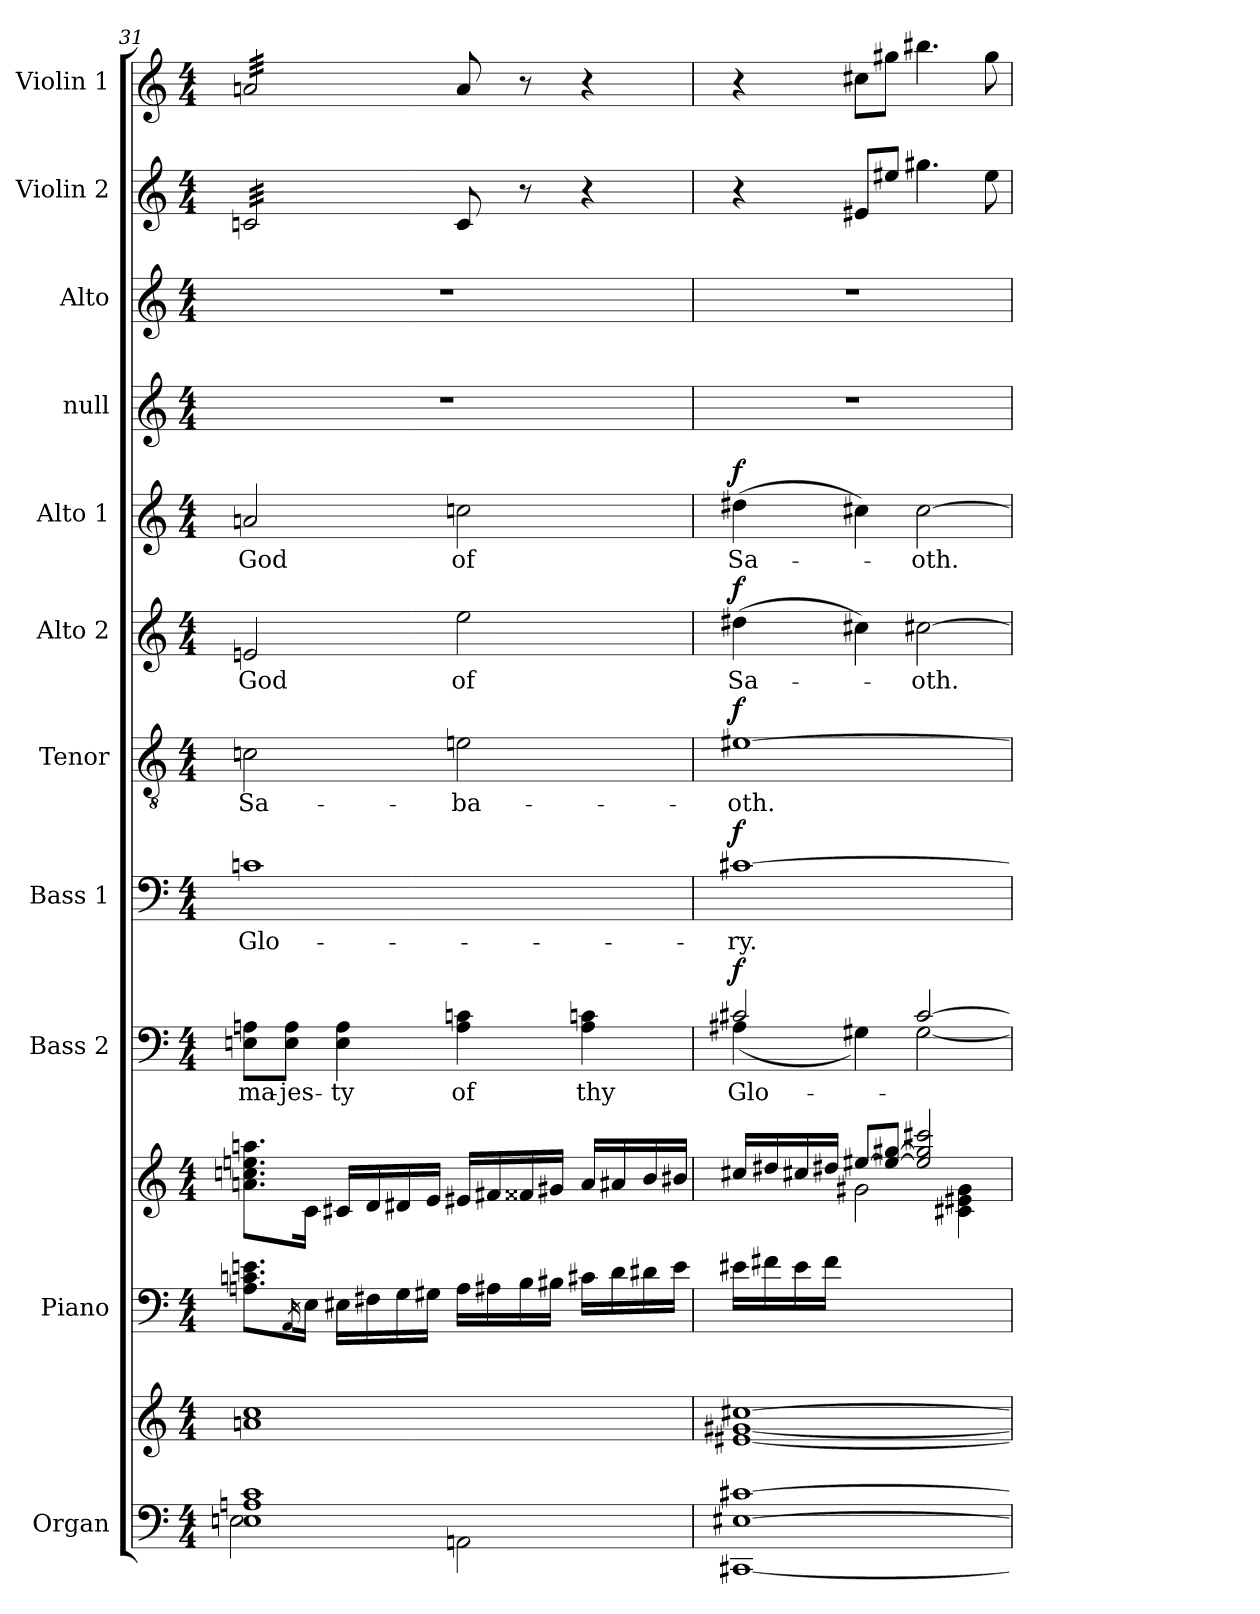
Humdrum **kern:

**kern	**kern	**kern	**kern	**kern	**text	**dynam	**kern	**text	**dynam	**kern	**text	**dynam	**kern	**text	**dynam	**kern	**text	**dynam	**kern	**kern	**kern	**dynam	**kern	**dynam
*part11	*part11	*part10	*part10	*part9	*part9	*part9	*part8	*part8	*part8	*part7	*part7	*part7	*part6	*part6	*part6	*part5	*part5	*part5	*part4	*part3	*part2	*part2	*part1	*part1
*staff13	*staff12	*staff11	*staff10	*staff9	*staff9	*staff9	*staff8	*staff8	*staff8	*staff7	*staff7	*staff7	*staff6	*staff6	*staff6	*staff5	*staff5	*staff5	*staff4	*staff3	*staff2	*staff2	*staff1	*staff1
*I"Organ	*	*I"Piano	*	*I"Bass 2	*	*	*I"Bass 1	*	*	*I"Tenor	*	*	*I"Alto 2	*	*	*I"Alto 1	*	*	*I"null	*I"Alto	*I"Violin 2	*	*I"Violin 1	*
*I'Org.	*	*	*	*I'B. 2	*	*	*I'B. 1	*	*	*I'T.	*	*	*I'A. 2	*	*	*I'A. 1	*	*	*	*	*I'Vln. 2	*	*I'Vln. 1	*
!!LO:PB:g=z
*clefF4	*clefG2	*clefF4	*clefG2	*clefF4	*	*	*clefF4	*	*	*clefGv2	*	*	*clefG2	*	*	*clefG2	*	*	*clefG2	*clefG2	*clefG2	*	*clefG2	*
*k[]	*k[]	*k[]	*k[]	*k[]	*	*	*k[]	*	*	*k[]	*	*	*k[]	*	*	*k[]	*	*	*k[]	*k[]	*k[]	*	*k[]	*
*M4/4	*M4/4	*M4/4	*M4/4	*M4/4	*	*	*M4/4	*	*	*M4/4	*	*	*M4/4	*	*	*M4/4	*	*	*M4/4	*M4/4	*M4/4	*	*M4/4	*
=31	=31	=31	=31	=31	=31	=31	=31	=31	=31	=31	=31	=31	=31	=31	=31	=31	=31	=31	=31	=31	=31	=31	=31	=31
*^	*	*	*	*	*	*	*	*	*	*	*	*	*	*	*	*	*	*	*	*	*	*	*	*
!	!	!	!	!	!	!LO:LY:b	!	!	!LO:LY:b	!	!	!LO:LY:b	!	!	!LO:LY:b	!	!	!LO:LY:b	!	!	!	!	!	!	!
*	*	*	*	*	*	*	*	*	*	*	*	*	*	*	*	*	*	*	*	*	*	*tremolo	*	*	*
*	*	*	*	*	*	*	*	*	*	*	*	*	*	*	*	*	*	*	*	*	*	*	*	*tremolo	*
1En 1An 1c	2En\	1an 1cc	8.An\ 8.cn\ 8.en\L	8.an\ 8.ccn\ 8.een\ 8.aan\L	8En\ 8An\L	ma-	.	1cn	Glo-	.	2cn\	Sa-	.	2en/	God	.	2an/	God	.	1r	1r	32cn/LLL	.	32an/LLL	.
.	.	.	.	.	.	.	.	.	.	.	.	.	.	.	.	.	.	.	.	.	.	32cn/	.	32an/	.
.	.	.	.	.	.	.	.	.	.	.	.	.	.	.	.	.	.	.	.	.	.	32cn/	.	32an/	.
.	.	.	.	.	.	.	.	.	.	.	.	.	.	.	.	.	.	.	.	.	.	32cn/	.	32an/	.
!	!	!	!	!	!	!LO:LY:b	!	!	!	!	!	!	!	!	!	!	!	!	!	!	!	!	!	!	!
.	.	.	.	.	8E\ 8A\J	-jes-	.	.	.	.	.	.	.	.	.	.	.	.	.	.	.	32cn/	.	32an/	.
.	.	.	.	.	.	.	.	.	.	.	.	.	.	.	.	.	.	.	.	.	.	32cn/	.	32an/	.
.	.	.	16qAA/	.	.	.	.	.	.	.	.	.	.	.	.	.	.	.	.	.	.	.	.	.	.
.	.	.	16E\Jk	16c\Jk	.	.	.	.	.	.	.	.	.	.	.	.	.	.	.	.	.	32cn/	.	32an/	.
.	.	.	.	.	.	.	.	.	.	.	.	.	.	.	.	.	.	.	.	.	.	32cn/	.	32an/	.
!	!	!	!	!	!	!LO:LY:b	!	!	!	!	!	!	!	!	!	!	!	!	!	!	!	!	!	!	!
.	.	.	16E#X\LL	16c#X/LL	4E\ 4A\	-ty	.	.	.	.	.	.	.	.	.	.	.	.	.	.	.	32cn/	.	32an/	.
.	.	.	.	.	.	.	.	.	.	.	.	.	.	.	.	.	.	.	.	.	.	32cn/	.	32an/	.
.	.	.	16F#X\	16d/	.	.	.	.	.	.	.	.	.	.	.	.	.	.	.	.	.	32cn/	.	32an/	.
.	.	.	.	.	.	.	.	.	.	.	.	.	.	.	.	.	.	.	.	.	.	32cn/	.	32an/	.
.	.	.	16G\	16d#X/	.	.	.	.	.	.	.	.	.	.	.	.	.	.	.	.	.	32cn/	.	32an/	.
.	.	.	.	.	.	.	.	.	.	.	.	.	.	.	.	.	.	.	.	.	.	32cn/	.	32an/	.
.	.	.	16G#X\JJ	16e/JJ	.	.	.	.	.	.	.	.	.	.	.	.	.	.	.	.	.	32cn/	.	32an/	.
.	.	.	.	.	.	.	.	.	.	.	.	.	.	.	.	.	.	.	.	.	.	32cn/JJJ	.	32an/JJJ	.
*	*	*	*	*	*	*	*	*	*	*	*	*	*	*	*	*	*	*	*	*	*	*	*	*Xtremolo	*
*	*	*	*	*	*	*	*	*	*	*	*	*	*	*	*	*	*	*	*	*	*	*Xtremolo	*	*	*
!	!	!	!	!	!	!LO:LY:b	!	!	!	!	!	!LO:LY:b	!	!	!LO:LY:b	!	!	!LO:LY:b	!	!	!	!	!	!	!
.	2AAn\	.	16A\LL	16e#X/LL	4A\ 4cn\	of	.	.	.	.	2en\	-ba-	.	2ee\	of	.	2ccn\	of	.	.	.	8c/	.	8a/	.
.	.	.	16A#X\	16f#X/	.	.	.	.	.	.	.	.	.	.	.	.	.	.	.	.	.	.	.	.	.
.	.	.	16B\	16f##X/	.	.	.	.	.	.	.	.	.	.	.	.	.	.	.	.	.	8r	.	8r	.
.	.	.	16B#X\JJ	16g#X/JJ	.	.	.	.	.	.	.	.	.	.	.	.	.	.	.	.	.	.	.	.	.
!	!	!	!	!	!	!LO:LY:b	!	!	!	!	!	!	!	!	!	!	!	!	!	!	!	!	!	!	!
.	.	.	16c#X\LL	16a/LL	4A\ 4cn\	thy	.	.	.	.	.	.	.	.	.	.	.	.	.	.	.	4r	.	4r	.
.	.	.	16d\	16a#X/	.	.	.	.	.	.	.	.	.	.	.	.	.	.	.	.	.	.	.	.	.
.	.	.	16d#X\	16b/	.	.	.	.	.	.	.	.	.	.	.	.	.	.	.	.	.	.	.	.	.
.	.	.	16e\JJ	16b#X/JJ	.	.	.	.	.	.	.	.	.	.	.	.	.	.	.	.	.	.	.	.	.
=32	=32	=32	=32	=32	=32	=32	=32	=32	=32	=32	=32	=32	=32	=32	=32	=32	=32	=32	=32	=32	=32	=32	=32	=32	=32
*	*	*	*	*^	*	*	*	*	*	*	*	*	*	*	*	*	*	*	*	*	*	*	*	*	*
!	!	!	!	!	!	!	!LO:LY:b	!LO:DY:a	!	!LO:LY:b	!LO:DY:a	!	!LO:LY:b	!LO:DY:a	!	!LO:LY:b	!LO:DY:a	!	!LO:LY:b	!LO:DY:a	!	!	!	!	!	!
*	*	*	*	*	*	*^	*	*	*	*	*	*	*	*	*	*	*	*	*	*	*	*	*	*	*	*
[1E#X [1c#X	[1CC#X	[1e#X [1g#X [1cc#X	16e#X\LL	16cc#X/LL	4ryy	2c#X/	(<4A#X\	Glo-	f	[1c#X	-ry.	f	[1e#X	-oth.	f	(>4dd#X\	Sa-	f	(>4dd#X\	Sa-	f	1r	1r	4r	.	4r	.
.	.	.	16f#X\	16dd#X/	.	.	.	.	.	.	.	.	.	.	.	.	.	.	.	.	.	.	.	.	.	.	.
.	.	.	16e#\	16cc#X/	.	.	.	.	.	.	.	.	.	.	.	.	.	.	.	.	.	.	.	.	.	.	.
.	.	.	16f#\JJ	16dd#X/JJ	.	.	.	.	.	.	.	.	.	.	.	.	.	.	.	.	.	.	.	.	.	.	.
!	!	!	!	!	!	!	!	!	!	!	!	!	!	!	!	!	!	!	!	!	!	!	!	!	!LO:DY:a	!	!
!	!	!	!	!	!	!	!	!	!	!	!	!	!	!	!	!	!	!	!	!	!	!	!	!	!LO:DY:n=1:a	!	!LO:DY:b
!	!	!	!	!	!	!	!	!	!	!	!	!	!	!	!	!	!	!	!	!	!	!	!	!	!	!	!LO:DY:n=1:b
.	.	.	2.ryy	[8ee#X/L	2g#X\	.	4G#X\)	.	.	.	.	.	.	.	.	4cc#X\)	.	.	4cc#X\)	.	.	.	.	8e#X/L	f other-dynamics	8cc#X\L	f other-dynamics
.	.	.	.	8ee#/_ [8gg#X/J	.	.	.	.	.	.	.	.	.	.	.	.	.	.	.	.	.	.	.	8ee#X/J	.	8gg#X\J	.
!	!	!	!	!	!	!	!	!	!	!	!	!	!	!	!	!	!LO:LY:b	!	!	!LO:LY:b	!	!	!	!	!	!	!
.	.	.	.	2ee#/] 2gg#/] 2ccc#X/	.	[2c#/	[2G#\	.	.	.	.	.	.	.	.	[2cc#X\	-oth.	.	[2cc#\	-oth.	.	.	.	4.gg#X\	.	4.bb#X\	.
.	.	.	.	.	4c#X\ 4e#X\ 4g#\	.	.	.	.	.	.	.	.	.	.	.	.	.	.	.	.	.	.	.	.	.	.
.	.	.	.	.	.	.	.	.	.	.	.	.	.	.	.	.	.	.	.	.	.	.	.	8ee#\	.	8gg#\	.
*	*	*	*	*v	*v	*	*	*	*	*	*	*	*	*	*	*	*	*	*	*	*	*	*	*	*	*	*
*v	*v	*	*	*	*v	*v	*	*	*	*	*	*	*	*	*	*	*	*	*	*	*	*	*	*	*	*
=	=	=	=	=	=	=	=	=	=	=	=	=	=	=	=	=	=	=	=	=	=	=	=	=
*-	*-	*-	*-	*-	*-	*-	*-	*-	*-	*-	*-	*-	*-	*-	*-	*-	*-	*-	*-	*-	*-	*-	*-	*-
